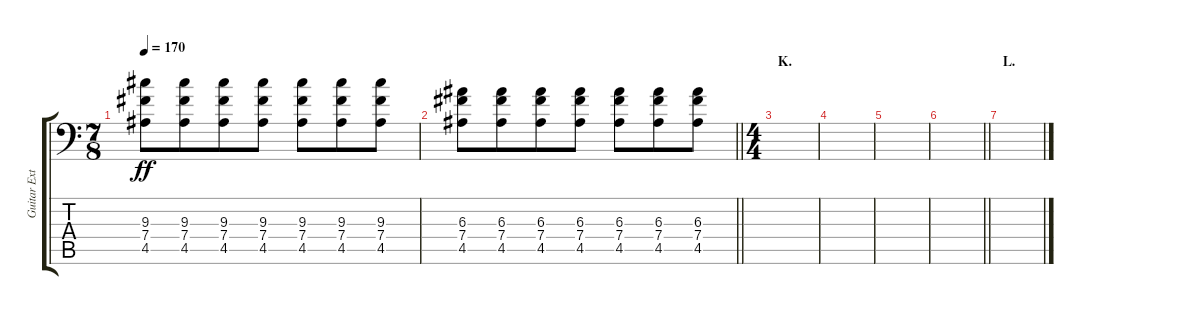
\track ("Guitar Extra" "Guitar Ext") {instrument distortionguitar}
\staff {score tabs}
\tuning (Db4 Ab3 E3 B2 Gb2 Ab1) {hide}
\ts (7 8)
\tempo 170
\clef f4
\ks c
(9.3 7.4 4.5).8{dy ff} (9.3 7.4 4.5).8 (9.3 7.4 4.5).8 (9.3 7.4 4.5).8 (9.3 7.4 4.5).8 (9.3 7.4 4.5).8 (9.3 7.4 4.5).8 |
\barLineRight lightlight
(6.3 7.4 4.5).8 (6.3 7.4 4.5).8 (6.3 7.4 4.5).8 (6.3 7.4 4.5).8 (6.3 7.4 4.5).8 (6.3 7.4 4.5).8 (6.3 7.4 4.5).8 |
\ts (4 4)
\section ("" "K.")
|
|
|
\barLineRight lightlight
|
\section ("" "L.")
